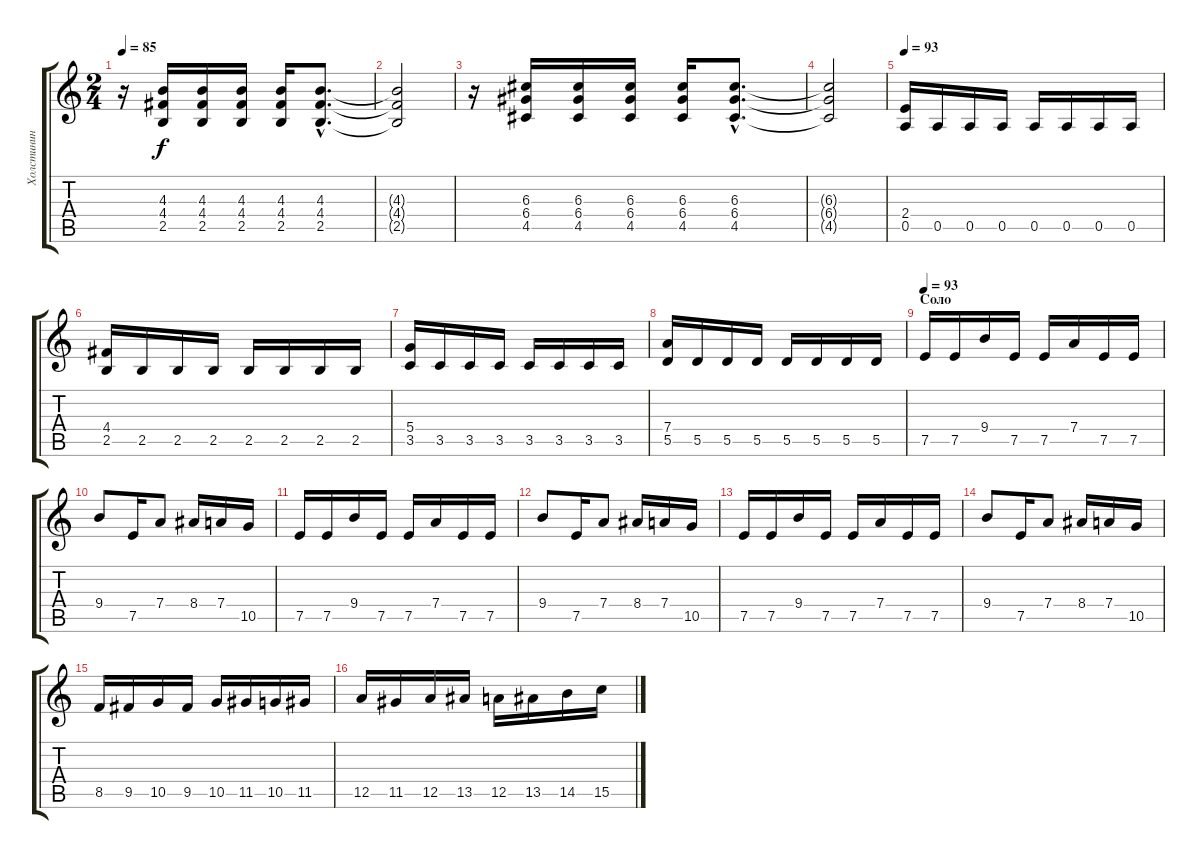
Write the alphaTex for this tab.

\track ("Холстинин" "Холстинин") {instrument overdrivenguitar}
\staff {score tabs}
\tuning (E4 B3 G3 D3 A2 E2) {hide}
\ts (2 4)
\tempo 85
\clef g2
\ks c
r.16{dy f} (4.3 4.4 2.5).16 (4.3 4.4 2.5).16 (4.3 4.4 2.5).16 (4.3 4.4 2.5).16 (4.3{hac} 4.4{hac} 2.5{hac}).8{d} |
(4.3{t} 4.4{t} 2.5{t}).2 |
r.16 (6.3 6.4 4.5).16 (6.3 6.4 4.5).16 (6.3 6.4 4.5).16 (6.3 6.4 4.5).16 (6.3{hac} 6.4{hac} 4.5{hac}).8{d} |
(6.3{t} 6.4{t} 4.5{t}).2 |
\tempo 93
(2.4 0.5).16 0.5.16 0.5.16 0.5.16 0.5.16 0.5.16 0.5.16 0.5.16 |
(4.4 2.5).16 2.5.16 2.5.16 2.5.16 2.5.16 2.5.16 2.5.16 2.5.16 |
(5.4 3.5).16 3.5.16 3.5.16 3.5.16 3.5.16 3.5.16 3.5.16 3.5.16 |
(7.4 5.5).16 5.5.16 5.5.16 5.5.16 5.5.16 5.5.16 5.5.16 5.5.16 |
\section ("" "Соло")
\tempo 93
7.5.16{volume 12} 7.5.16 9.4.16 7.5.16 7.5.16 7.4.16 7.5.16 7.5.16 |
9.4.8 7.5.16 7.4.8 8.4.16 7.4.16 10.5.16 |
7.5.16 7.5.16 9.4.16 7.5.16 7.5.16 7.4.16 7.5.16 7.5.16 |
9.4.8 7.5.16 7.4.8 8.4.16 7.4.16 10.5.16 |
7.5.16 7.5.16 9.4.16 7.5.16 7.5.16 7.4.16 7.5.16 7.5.16 |
9.4.8 7.5.16 7.4.8 8.4.16 7.4.16 10.5.16 |
8.5.16 9.5.16 10.5.16 9.5.16 10.5.16 11.5.16 10.5.16 11.5.16 |
12.5.16 11.5.16 12.5.16 13.5.16 12.5.16 13.5.16 14.5.16 15.5.16
